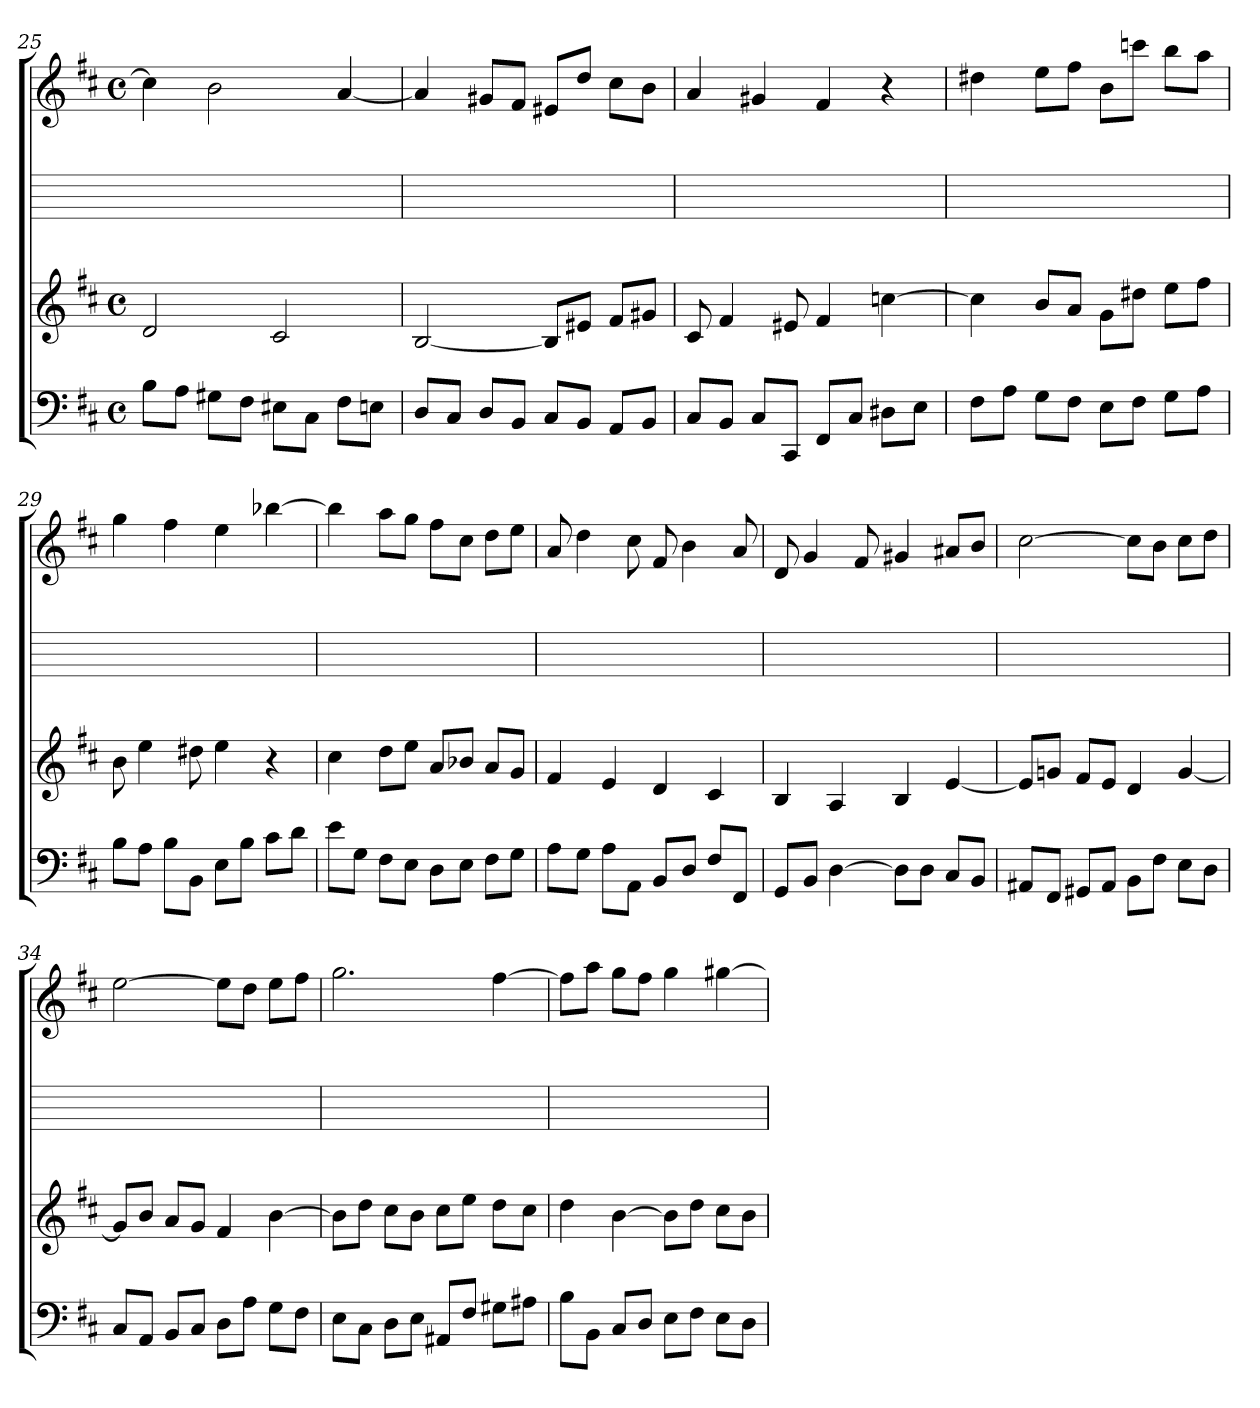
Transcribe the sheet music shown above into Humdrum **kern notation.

**kern	**kern	**kern	**kern
*part4	*part3	*part2	*part1
*staff4	*staff3	*staff2	*staff1
*clefF4	*clefG2	*	*clefG2
*k[f#c#]	*k[f#c#]	*	*k[f#c#]
*b:	*b:	*	*b:
*M4/4	*M4/4	*	*M4/4
*met(c)	*met(c)	*	*met(c)
=25	=25	=25	=25
8B\L	2d	1ryy	4cc#]
8A\J	.	.	.
8G#X\L	.	.	2b
8F#\J	.	.	.
8E#X\L	2c#	.	.
8C#\J	.	.	.
8F#\L	.	.	[4a
8En\J	.	.	.
=26	=26	=26	=26
8D/L	[2B	1ryy	4a]
8C#/J	.	.	.
8D/L	.	.	8g#X/L
8BB/J	.	.	8f#/J
8C#/L	8B/L]	.	8e#X/L
8BB/J	8e#X/J	.	8dd/J
8AA/L	8f#/L	.	8cc#\L
8BB/J	8g#X/J	.	8b\J
=27	=27	=27	=27
8C#/L	8c#	1ryy	4a
8BB/J	4f#	.	.
8C#/L	.	.	4g#X
8CC#/J	8e#X	.	.
8FF#/L	4f#	.	4f#
8C#/J	.	.	.
8D#X\L	[4ccn	.	4r
8E\J	.	.	.
=28	=28	=28	=28
8F#\L	4cc]	1ryy	4dd#X
8A\J	.	.	.
8G\L	8b/L	.	8ee\L
8F#\J	8a/J	.	8ff#\J
8E\L	8g\L	.	8b\L
8F#\J	8dd#X\J	.	8cccn\J
8G\L	8ee\L	.	8bb\L
8A\J	8ff#\J	.	8aa\J
=29	=29	=29	=29
8B\L	8b	1ryy	4gg
8A\J	4ee	.	.
8B\L	.	.	4ff#
8BB\J	8dd#X	.	.
8E\L	4ee	.	4ee
8B\J	.	.	.
8c#\L	4r	.	[4bb-X
8d\J	.	.	.
=30	=30	=30	=30
8e\L	4cc#	1ryy	4bb-]
8G\J	.	.	.
8F#\L	8dd\L	.	8aa\L
8E\J	8ee\J	.	8gg\J
8D\L	8a/L	.	8ff#\L
8E\J	8b-X/J	.	8cc#\J
8F#\L	8a/L	.	8dd\L
8G\J	8g/J	.	8ee\J
=31	=31	=31	=31
8A\L	4f#	1ryy	8a
8G\J	.	.	4dd
8A\L	4e	.	.
8AA\J	.	.	8cc#
8BB/L	4d	.	8f#
8D/J	.	.	4b
8F#/L	4c#	.	.
8FF#/J	.	.	8a
=32	=32	=32	=32
8GG/L	4B	1ryy	8d
8BB/J	.	.	4g
[4D	4A	.	.
.	.	.	8f#
8D\L]	4B	.	4g#X
8D\J	.	.	.
8C#/L	[4e	.	8a#X/L
8BB/J	.	.	8b/J
=33	=33	=33	=33
8AA#X/L	8e/L]	1ryy	[2cc#
8FF#/J	8gn/J	.	.
8GG#X/L	8f#/L	.	.
8AA#/J	8e/J	.	.
8BB\L	4d	.	8cc#\L]
8F#\J	.	.	8b\J
8E\L	[4g	.	8cc#\L
8D\J	.	.	8dd\J
=34	=34	=34	=34
8C#/L	8g/L]	1ryy	[2ee
8AA/J	8b/J	.	.
8BB/L	8a/L	.	.
8C#/J	8g/J	.	.
8D\L	4f#	.	8ee\L]
8A\J	.	.	8dd\J
8G\L	[4b	.	8ee\L
8F#\J	.	.	8ff#\J
=35	=35	=35	=35
8E\L	8b\L]	1ryy	2.gg
8C#\J	8dd\J	.	.
8D\L	8cc#\L	.	.
8E\J	8b\J	.	.
8AA#X/L	8cc#\L	.	.
8F#/J	8ee\J	.	.
8G#X\L	8dd\L	.	[4ff#
8A#X\J	8cc#\J	.	.
=36	=36	=36	=36
8B\L	4dd	1ryy	8ff#\L]
8BB\J	.	.	8aa\J
8C#/L	[4b	.	8gg\L
8D/J	.	.	8ff#\J
8E\L	8b\L]	.	4gg
8F#\J	8dd\J	.	.
8E\L	8cc#\L	.	[4gg#X
8D\J	8b\J	.	.
=	=	=	=
*-	*-	*-	*-
